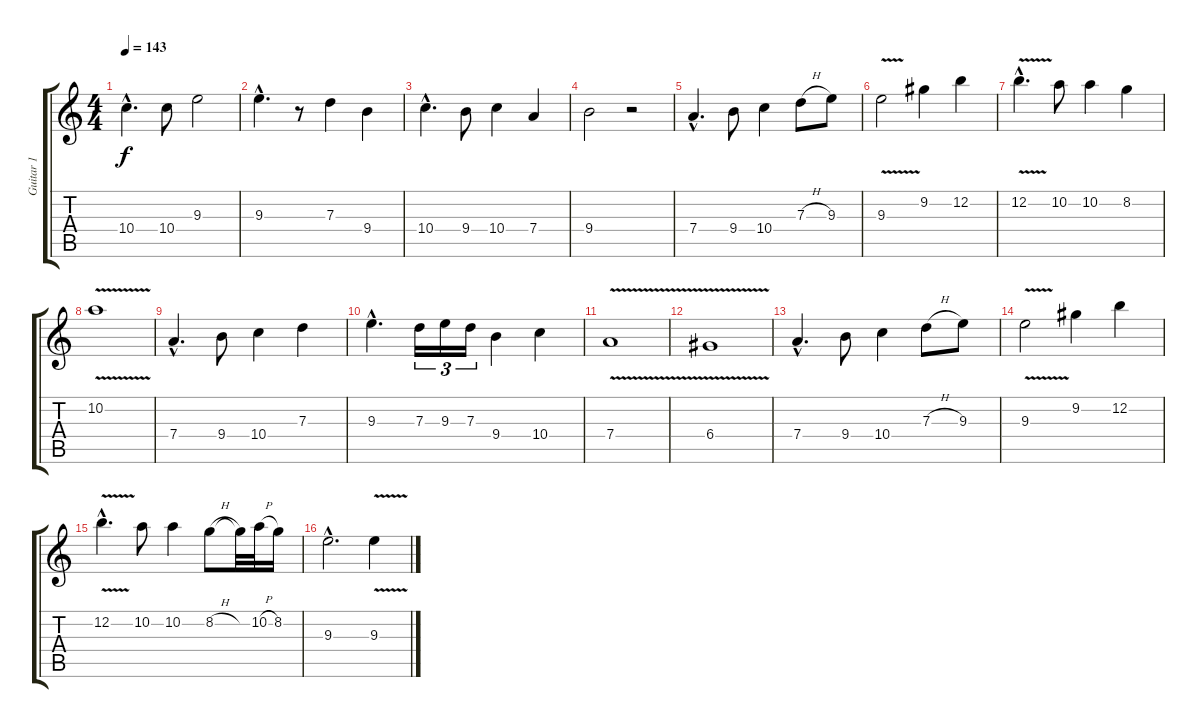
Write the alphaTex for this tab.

\track ("Guitar 1" "Guitar 1") {instrument acousticguitarsteel}
\staff {score tabs}
\tuning (E4 B3 G3 D3 A2 E2) {hide}
\ts (4 4)
\tempo 143
\clef g2
\ks c
10.4{hac}.4{d dy f} 10.4.8 9.3.2 |
9.3{hac}.4{d} r.8 7.3.4 9.4.4 |
10.4{hac}.4{d} 9.4.8 10.4.4 7.4.4 |
9.4.2 r.2 |
7.4{hac}.4{d} 9.4.8 10.4.4 7.3{h}.8 9.3.8 |
9.3{v}.2 9.2.4 12.2.4 |
12.2{v hac}.4{d} 10.2.8 10.2.4 8.2.4 |
10.2{v}.1 |
7.4{hac}.4{d} 9.4.8 10.4.4 7.3.4 |
9.3{hac}.4{d} 7.3.16{tu (3 2)} 9.3.16{tu (3 2)} 7.3.16{tu (3 2)} 9.4.4 10.4.4 |
7.4{v}.1 |
6.4{v}.1 |
7.4{hac}.4{d} 9.4.8 10.4.4 7.3{h}.8 9.3.8 |
9.3{v}.2 9.2.4 12.2.4 |
12.2{v hac}.4{d} 10.2.8 10.2.4 8.2{h}.8 8.2{t}.32 10.2{h}.32 8.2.16 |
9.3{hac}.2{d} 9.3{v}.4
